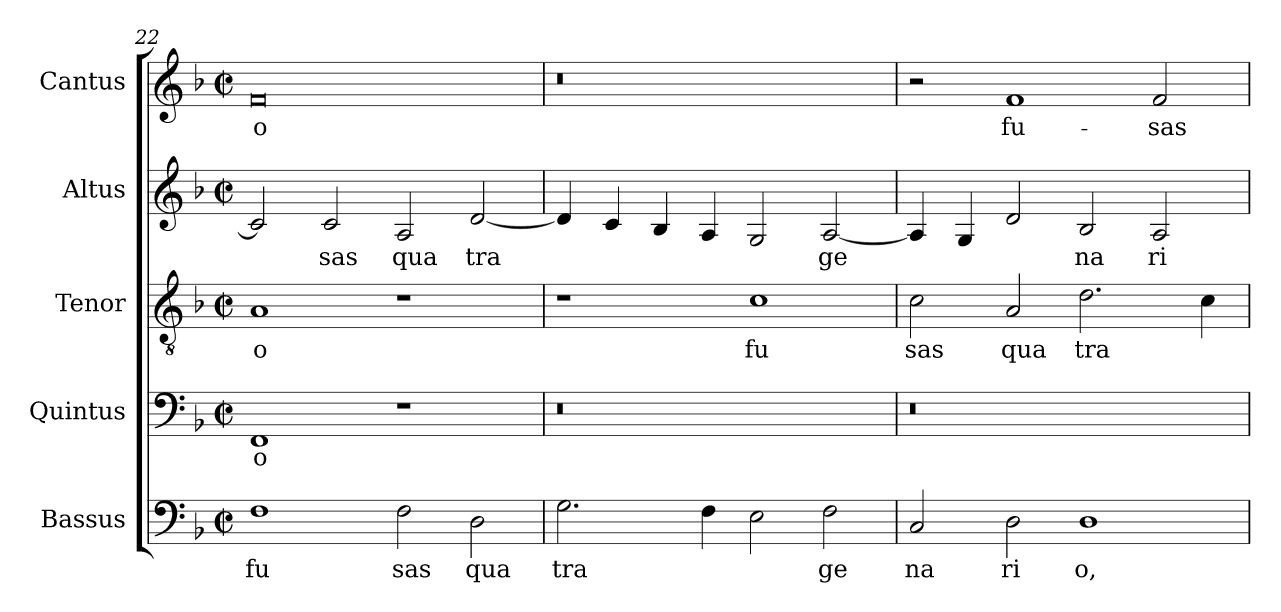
**kern	**text	**kern	**text	**kern	**text	**kern	**text	**kern	**text
*part5	*part5	*part4	*part4	*part3	*part3	*part2	*part2	*part1	*part1
*staff5	*staff5	*staff4	*staff4	*staff3	*staff3	*staff2	*staff2	*staff1	*staff1
*I"Bassus	*	*I"Quintus	*	*I"Tenor	*	*I"Altus	*	*I"Cantus	*
*clefF4	*	*clefF4	*	*clefGv2	*	*clefG2	*	*clefG2	*
*k[b-]	*	*k[b-]	*	*k[b-]	*	*k[b-]	*	*k[b-]	*
*F:	*	*F:	*	*F:	*	*F:	*	*F:	*
*M2/2	*	*M2/2	*	*M2/2	*	*M2/2	*	*M2/2	*
*met(c|)	*	*met(c|)	*	*met(c|)	*	*met(c|)	*	*met(c|)	*
=22	=22	=22	=22	=22	=22	=22	=22	=22	=22
!	!LO:LY:b:cj	!	!LO:LY:b:cj	!	!LO:LY:b:cj	!	!	!	!LO:LY:b:cj
1F	fu	1FF	o	1A	o	2c/]	.	0f	-o
!	!	!	!	!	!	!	!LO:LY:b:cj	!	!
.	.	.	.	.	.	2c/	sas	.	.
!	!LO:LY:b:cj	!	!	!	!	!	!LO:LY:b:cj	!	!
2F\	sas	1r	.	1r	.	2A/	qua	.	.
!	!LO:LY:b:cj	!	!	!	!	!	!LO:LY:b	!	!
2D\	qua	.	.	.	.	[<2d/	tra	.	.
=23	=23	=23	=23	=23	=23	=23	=23	=23	=23
!	!LO:LY:b	!	!	!	!	!	!	!	!
2.G\	tra	0r	.	1r	.	4d/]	.	0r	.
.	.	.	.	.	.	4c/	.	.	.
.	.	.	.	.	.	4B-/	.	.	.
4F\	.	.	.	.	.	4A/	.	.	.
!	!	!	!	!	!LO:LY:b:cj	!	!	!	!
2E\	.	.	.	1c	fu	2G/	.	.	.
!	!LO:LY:b:cj	!	!	!	!	!	!LO:LY:b:cj	!	!
2F\	ge	.	.	.	.	[<2A/	ge	.	.
=24	=24	=24	=24	=24	=24	=24	=24	=24	=24
!	!LO:LY:b:cj	!	!	!	!LO:LY:b:cj	!	!	!	!
2C/	na	0r	.	2c\	sas	4A/]	.	2r	.
.	.	.	.	.	.	4G/	.	.	.
!	!LO:LY:b:cj	!	!	!	!LO:LY:b:cj	!	!	!	!LO:LY:b:cj
2D\	ri	.	.	2A/	qua	2d/	.	1f	fu-
!	!LO:LY:b:cj	!	!	!	!LO:LY:b	!	!LO:LY:b:cj	!	!
1D	o,	.	.	2.d\	tra	2B-/	na	.	.
!	!	!	!	!	!	!	!LO:LY:b:cj	!	!LO:LY:b:cj
.	.	.	.	.	.	2A/	ri	2f/	-sas
.	.	.	.	4c\	.	.	.	.	.
=	=	=	=	=	=	=	=	=	=
*-	*-	*-	*-	*-	*-	*-	*-	*-	*-
